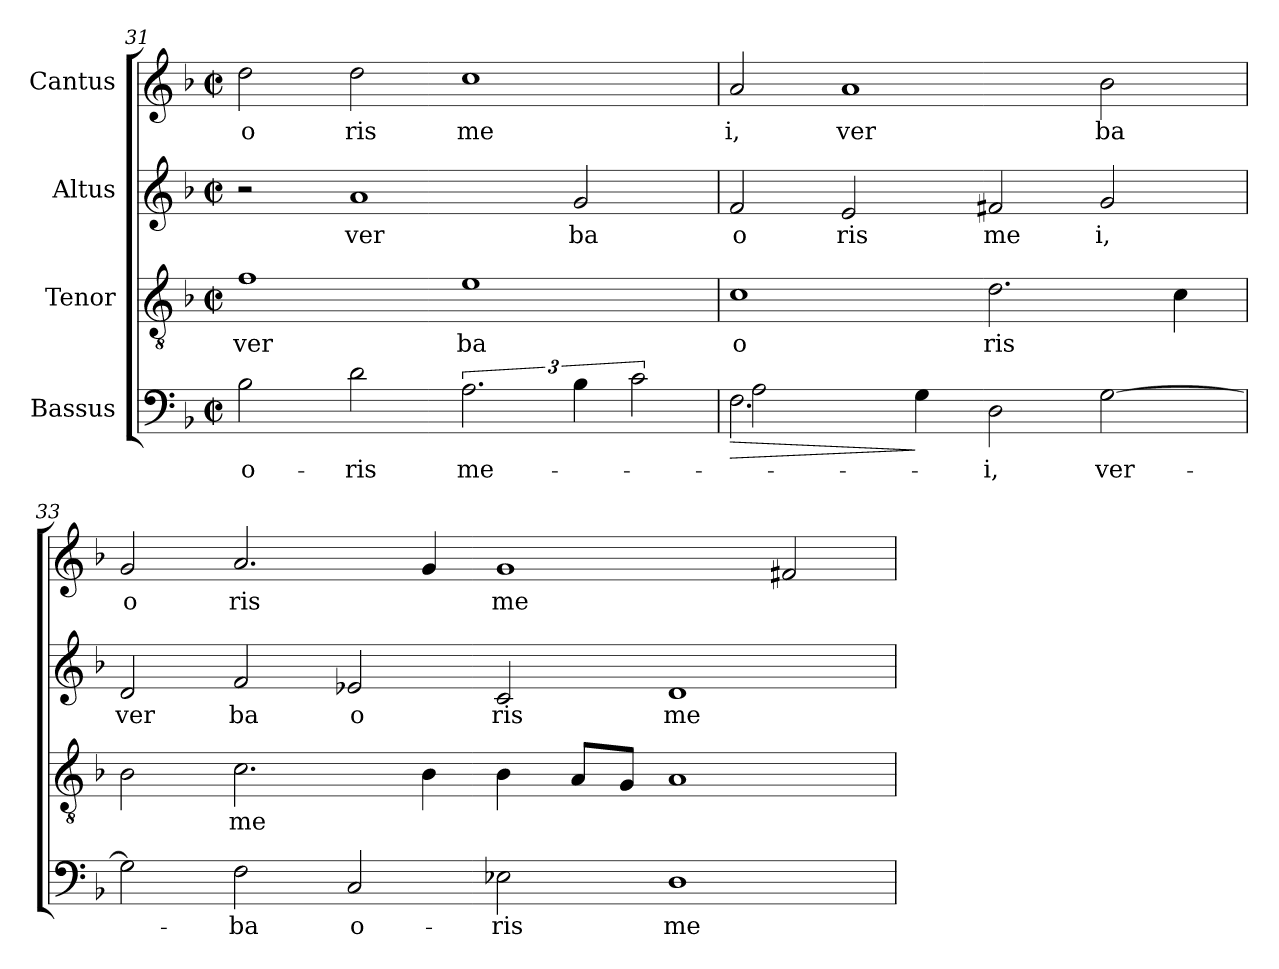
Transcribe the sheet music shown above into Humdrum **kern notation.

**kern	**text	**dynam	**kern	**text	**kern	**text	**kern	**text
*part4	*part4	*part4	*part3	*part3	*part2	*part2	*part1	*part1
*staff4	*staff4	*staff4	*staff3	*staff3	*staff2	*staff2	*staff1	*staff1
*I"Bassus	*	*	*I"Tenor	*	*I"Altus	*	*I"Cantus	*
!!LO:LB:g=z
*clefF4	*	*	*clefGv2	*	*clefG2	*	*clefG2	*
*k[b-]	*	*	*k[b-]	*	*k[b-]	*	*k[b-]	*
*F:	*	*	*F:	*	*F:	*	*F:	*
*M2/2	*	*	*M2/2	*	*M2/2	*	*M2/2	*
*met(c|)	*	*	*met(c|)	*	*met(c|)	*	*met(c|)	*
=31	=31	=31	=31	=31	=31	=31	=31	=31
!	!LO:LY:b:cj	!	!	!LO:LY:b:cj	!	!	!	!LO:LY:b:cj
2B-\	o-	.	1f	ver	2r	.	2dd\	o
!	!LO:LY:b:cj	!	!	!	!	!LO:LY:b:cj	!	!LO:LY:b:cj
2d\	-ris	.	.	.	1a	ver	2dd\	ris
!	!LO:LY:b	!	!	!LO:LY:b:cj	!	!	!	!LO:LY:b:cj
3.A\	me-	.	1e	ba	.	.	1cc	me
!	!	!	!	!	!	!LO:LY:b:cj	!	!
6B-\	.	.	.	.	2g/	ba	.	.
3c\	.	.	.	.	.	.	.	.
=32	=32	=32	=32	=32	=32	=32	=32	=32
!	!	!LO:HP:b	!	!LO:LY:b:cj	!	!LO:LY:b:cj	!	!LO:LY:b:cj
*^	*	*	*	*	*	*	*	*
2.F\	2A\	.	>	1c	o	2f/	o	2a/	i,
!	!	!	!	!	!	!	!LO:LY:b:cj	!	!LO:LY:b:cj
.	1.ryy	.	.	.	.	2e/	ris	1a	ver
4G<\	.	.	]	.	.	.	.	.	.
!	!	!LO:LY:b:cj	!	!	!LO:LY:b:cj	!	!LO:LY:b:cj	!	!
2D\	.	-i,	.	2.d\	ris	2f#X/	me	.	.
!	!	!LO:LY:b	!	!	!	!	!LO:LY:b:cj	!	!LO:LY:b:cj
[>2G\	.	ver-	.	.	.	2g/	i,	2b-\	ba
.	.	.	.	4c\	.	.	.	.	.
*v	*v	*	*	*	*	*	*	*	*
=33	=33	=33	=33	=33	=33	=33	=33	=33
!	!	!	!	!	!	!LO:LY:b:cj	!	!LO:LY:b:cj
2G\]	.	.	2B-\	.	2d/	ver	2g/	o
!	!LO:LY:b:cj	!	!	!LO:LY:b	!	!LO:LY:b:cj	!	!LO:LY:b:cj
2F\	-ba	.	2.c\	me	2f/	ba	2.a/	ris
!	!LO:LY:b:cj	!	!	!	!	!LO:LY:b:cj	!	!
2C/	o-	.	.	.	2e-X/	o	.	.
.	.	.	4B-\	.	.	.	4g/	.
!	!LO:LY:b:cj	!	!	!	!	!LO:LY:b:cj	!	!LO:LY:b:cj
2E-X\	-ris	.	4B-\	.	2c/	ris	1g	me
.	.	.	8A/L	.	.	.	.	.
.	.	.	8G/J	.	.	.	.	.
!	!LO:LY:b:cj	!	!	!	!	!LO:LY:b:cj	!	!
1D	me-	.	1A	.	1d	me	.	.
.	.	.	.	.	.	.	2f#/	.
=	=	=	=	=	=	=	=	=
*-	*-	*-	*-	*-	*-	*-	*-	*-
